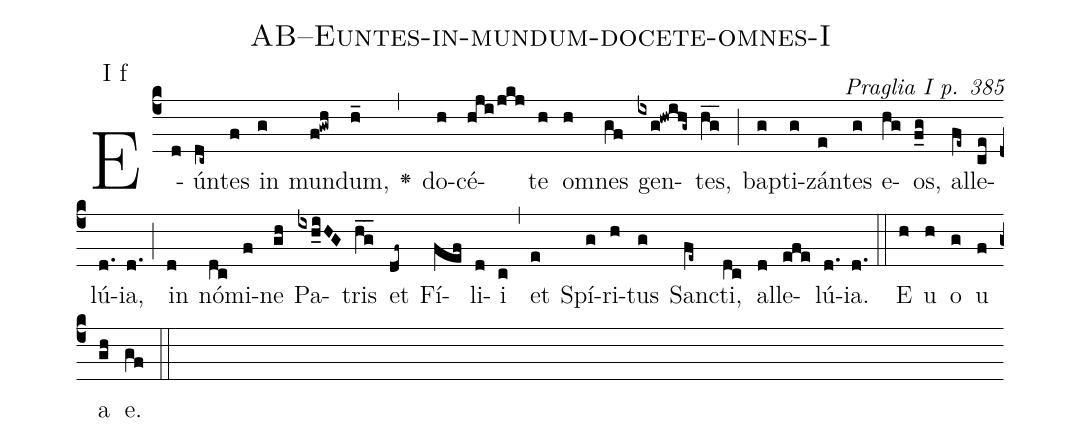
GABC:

name: AB--Euntes-in-mundum-docete-omnes-I;
commentary: Praglia I p. 385;
annotation: I f;
%%
(c4) E(d)ún(dc~)tes(f) in(g) mun(f!gwh)dum,(h_) <v>\greheightstar</v>(,) do(h)cé(hji/jkj)te(h) om(h)nes(gf) gen(ixg!hwihg~)tes,(hg__) (;) bap(g)ti(g)zán(e)tes(g) e(hg)os,(f_g) al(fe~)le(ce)lú(d.)ia,(d.) (;) in(d) nó(dc)mi(f)ne(gh) Pa(ixh_iHG)tris(hg__) et(df~) Fí(fef)li(d)i(c) (,) et(e) Spí(g)ri(h)tus(g) San(fe~)cti,(dc) al(d)le(efe)lú(d.)ia.(d.) (::)
E(h) u(h) o(g) u(f) a(gh) e.(gf) (::)
